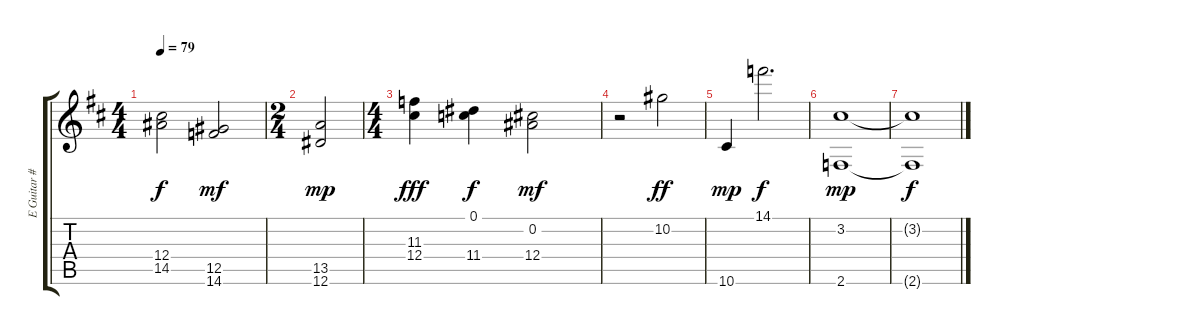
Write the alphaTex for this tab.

\track ("E Guitar #2" "E Guitar #") {instrument overdrivenguitar}
\staff {score tabs}
\tuning (Eb4 Bb3 Gb3 Db3 Ab2 Eb2) {hide}
\ts (4 4)
\tempo 79
\clef g2
\ks d
(12.4{t} 14.5{t}).2{dy f} (12.5 14.6).2{dy mf} |
\ts (2 4)
(13.5 12.6).2{dy mp} |
\ts (4 4)
(11.3 12.4).4{dy fff} (0.1 11.4).4{dy f} (0.2 12.4).2{dy mf} |
r.2 10.2.2{dy ff} |
10.6.4{dy mp} 14.1.2{d dy f} |
(3.2 2.6).1{dy mp} |
(3.2{t} 2.6{t}).1{dy f}
